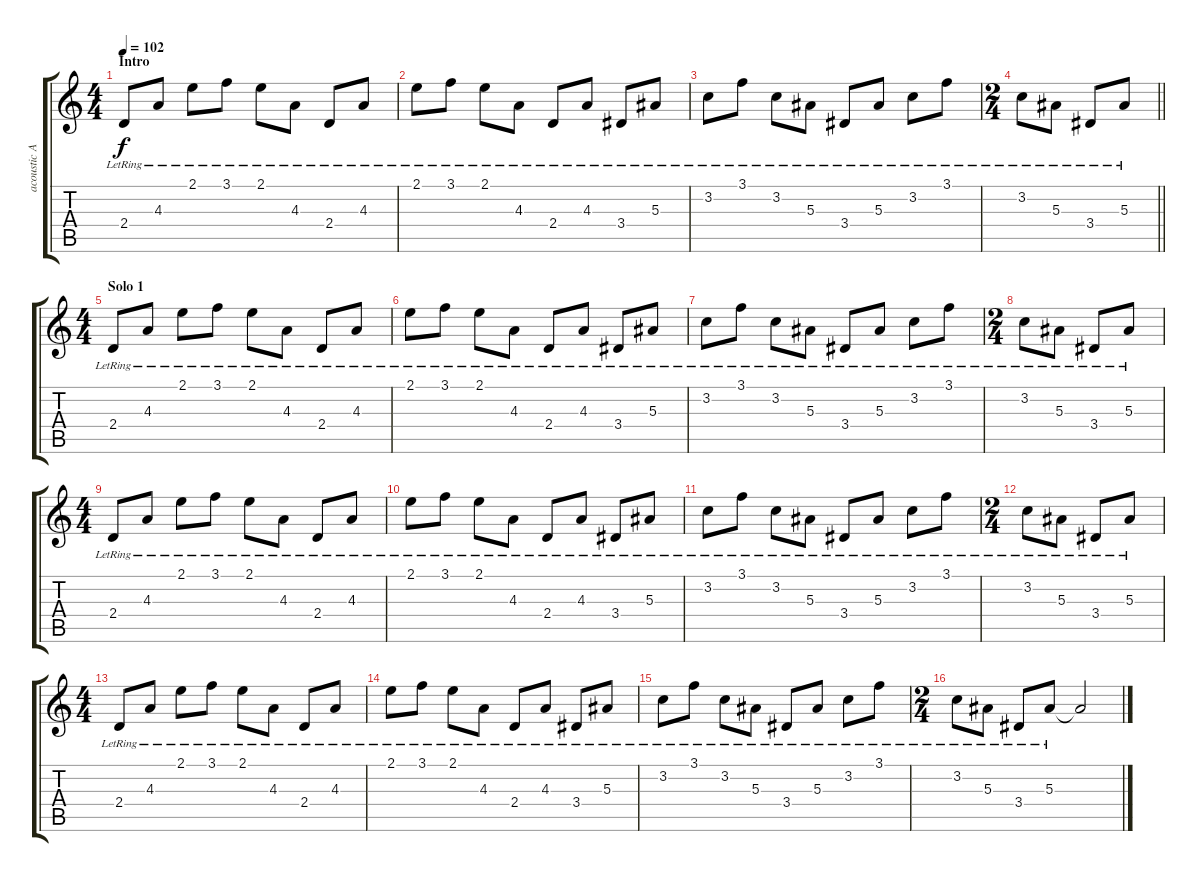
\track ("acoustic Andy" "acoustic A") {instrument acousticguitarsteel}
\staff {score tabs}
\tuning (D4 A3 F3 C3 G2 D2) {hide}
\ts (4 4)
\section ("" "Intro")
\tempo 102
\clef g2
\ks c
2.4{lr}.8{dy f instrument acousticguitarsteel} 4.3{lr}.8 2.1{lr}.8 3.1{lr}.8 2.1{lr}.8 4.3{lr}.8 2.4{lr}.8 4.3{lr}.8 |
2.1{lr}.8 3.1{lr}.8 2.1{lr}.8 4.3{lr}.8 2.4{lr}.8 4.3{lr}.8 3.4{lr}.8 5.3{lr}.8 |
3.2{lr}.8 3.1{lr}.8 3.2{lr}.8 5.3{lr}.8 3.4{lr}.8 5.3{lr}.8 3.2{lr}.8 3.1{lr}.8 |
\ts (2 4)
\barLineRight lightlight
3.2{lr}.8 5.3{lr}.8 3.4{lr}.8 5.3{lr}.8 |
\ts (4 4)
\section ("" "Solo 1")
2.4{lr}.8 4.3{lr}.8 2.1{lr}.8 3.1{lr}.8 2.1{lr}.8 4.3{lr}.8 2.4{lr}.8 4.3{lr}.8 |
2.1{lr}.8 3.1{lr}.8 2.1{lr}.8 4.3{lr}.8 2.4{lr}.8 4.3{lr}.8 3.4{lr}.8 5.3{lr}.8 |
3.2{lr}.8 3.1{lr}.8 3.2{lr}.8 5.3{lr}.8 3.4{lr}.8 5.3{lr}.8 3.2{lr}.8 3.1{lr}.8 |
\ts (2 4)
3.2{lr}.8 5.3{lr}.8 3.4{lr}.8 5.3{lr}.8 |
\ts (4 4)
2.4{lr}.8 4.3{lr}.8 2.1{lr}.8 3.1{lr}.8 2.1{lr}.8 4.3{lr}.8 2.4{lr}.8 4.3{lr}.8 |
2.1{lr}.8 3.1{lr}.8 2.1{lr}.8 4.3{lr}.8 2.4{lr}.8 4.3{lr}.8 3.4{lr}.8 5.3{lr}.8 |
3.2{lr}.8 3.1{lr}.8 3.2{lr}.8 5.3{lr}.8 3.4{lr}.8 5.3{lr}.8 3.2{lr}.8 3.1{lr}.8 |
\ts (2 4)
3.2{lr}.8 5.3{lr}.8 3.4{lr}.8 5.3{lr}.8 |
\ts (4 4)
2.4{lr}.8 4.3{lr}.8 2.1{lr}.8 3.1{lr}.8 2.1{lr}.8 4.3{lr}.8 2.4{lr}.8 4.3{lr}.8 |
2.1{lr}.8 3.1{lr}.8 2.1{lr}.8 4.3{lr}.8 2.4{lr}.8 4.3{lr}.8 3.4{lr}.8 5.3{lr}.8 |
3.2{lr}.8 3.1{lr}.8 3.2{lr}.8 5.3{lr}.8 3.4{lr}.8 5.3{lr}.8 3.2{lr}.8 3.1{lr}.8 |
\ts (2 4)
3.2{lr}.8 5.3{lr}.8 3.4{lr}.8 5.3{lr}.8 5.3{t}.2
